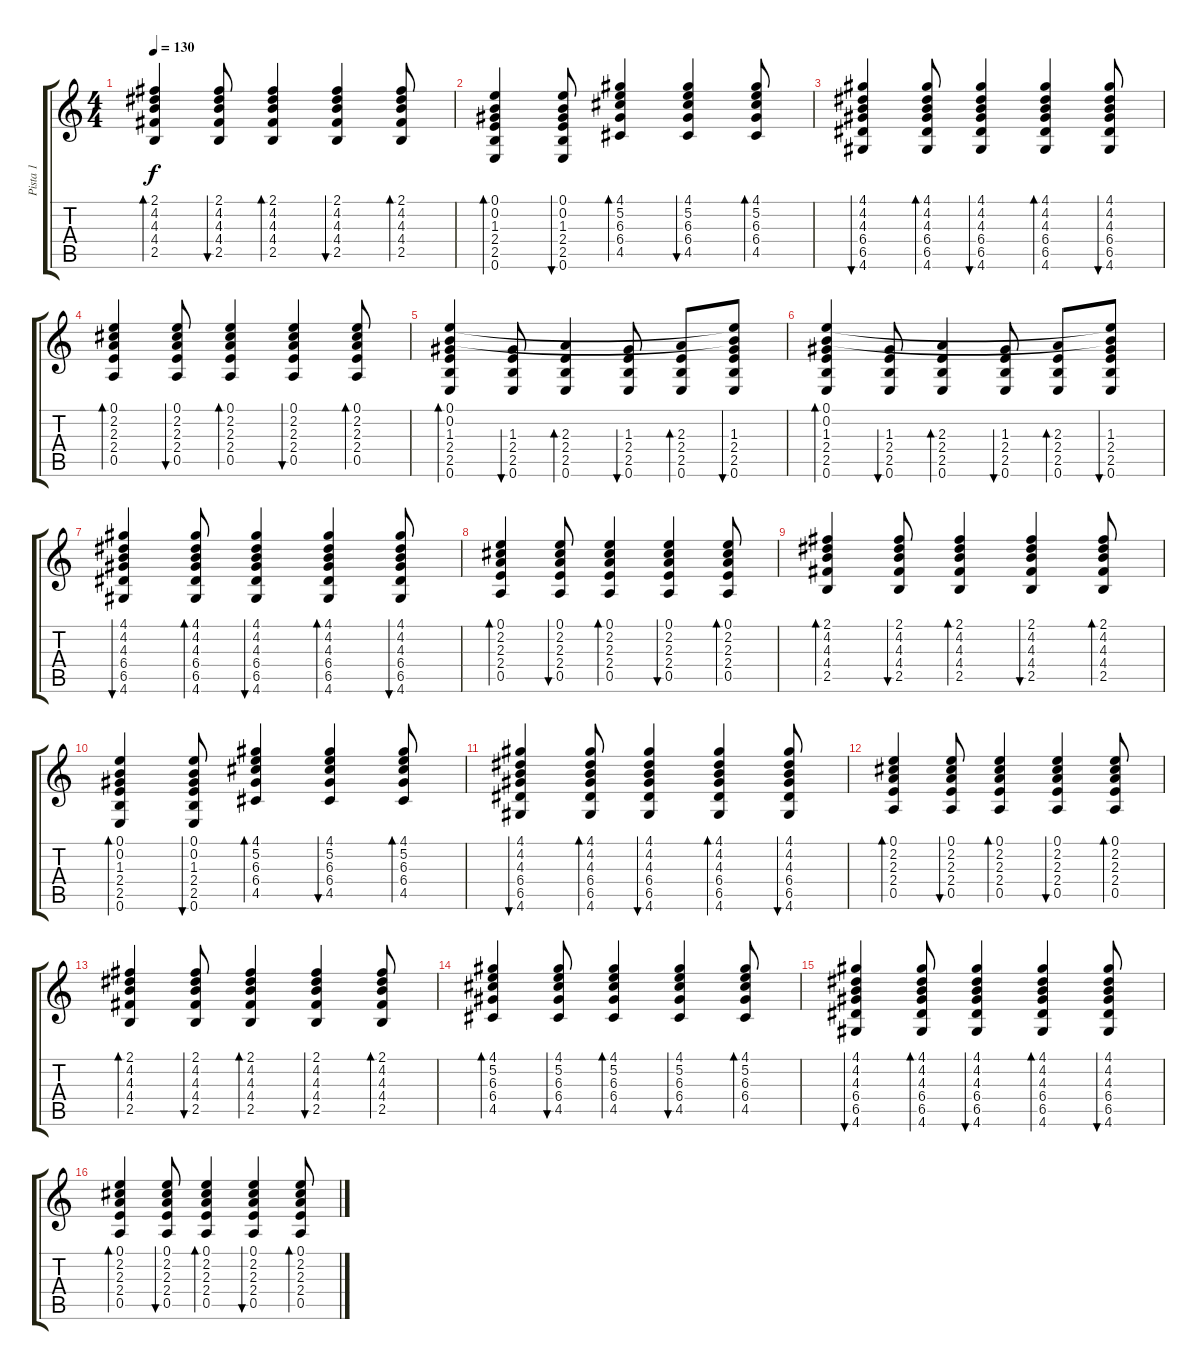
\track ("Pista 1" "Pista 1") {instrument acousticguitarsteel}
\staff {score tabs}
\tuning (E4 B3 G3 D3 A2 E2) {hide}
\ts (4 4)
\tempo 130
\clef g2
\ks c
(2.1 4.2 4.3 4.4 2.5).4{bd 60 dy f} (2.1 4.2 4.3 4.4 2.5).8{bu 60} (2.1 4.2 4.3 4.4 2.5).4{bd 60} (2.1 4.2 4.3 4.4 2.5).4{bu 60} (2.1 4.2 4.3 4.4 2.5).8{bd 60} |
(0.1 0.2 1.3 2.4 2.5 0.6).4{bd 60} (0.1 0.2 1.3 2.4 2.5 0.6).8{bu 60} (4.1 5.2 6.3 6.4 4.5).4{bd 60} (4.1 5.2 6.3 6.4 4.5).4{bu 60} (4.1 5.2 6.3 6.4 4.5).8{bd 60} |
(4.1 4.2 4.3 6.4 6.5 4.6).4{bu 60} (4.1 4.2 4.3 6.4 6.5 4.6).8{bd 60} (4.1 4.2 4.3 6.4 6.5 4.6).4{bu 60} (4.1 4.2 4.3 6.4 6.5 4.6).4{bd 60} (4.1 4.2 4.3 6.4 6.5 4.6).8{bu 60} |
(0.1 2.2 2.3 2.4 0.5).4{bd 60} (0.1 2.2 2.3 2.4 0.5).8{bu 60} (0.1 2.2 2.3 2.4 0.5).4{bd 60} (0.1 2.2 2.3 2.4 0.5).4{bu 60} (0.1 2.2 2.3 2.4 0.5).8{bd 60} |
(0.1 0.2 1.3 2.4 2.5 0.6).4{bd 60} (1.3 2.4 2.5 0.6).8{bu 60} (2.3 2.4 2.5 0.6).4{bd 60} (1.3 2.4 2.5 0.6).8{bu 60} (2.3 2.4 2.5 0.6).8{bd 60} (0.1{t} 0.2{t} 1.3 2.4 2.5 0.6).8{bu 60} |
(0.1 0.2 1.3 2.4 2.5 0.6).4{bd 60} (1.3 2.4 2.5 0.6).8{bu 60} (2.3 2.4 2.5 0.6).4{bd 60} (1.3 2.4 2.5 0.6).8{bu 60} (2.3 2.4 2.5 0.6).8{bd 60} (0.1{t} 0.2{t} 1.3 2.4 2.5 0.6).8{bu 60} |
(4.1 4.2 4.3 6.4 6.5 4.6).4{bu 60} (4.1 4.2 4.3 6.4 6.5 4.6).8{bd 60} (4.1 4.2 4.3 6.4 6.5 4.6).4{bu 60} (4.1 4.2 4.3 6.4 6.5 4.6).4{bd 60} (4.1 4.2 4.3 6.4 6.5 4.6).8{bu 60} |
(0.1 2.2 2.3 2.4 0.5).4{bd 60} (0.1 2.2 2.3 2.4 0.5).8{bu 60} (0.1 2.2 2.3 2.4 0.5).4{bd 60} (0.1 2.2 2.3 2.4 0.5).4{bu 60} (0.1 2.2 2.3 2.4 0.5).8{bd 60} |
(2.1 4.2 4.3 4.4 2.5).4{bd 60} (2.1 4.2 4.3 4.4 2.5).8{bu 60} (2.1 4.2 4.3 4.4 2.5).4{bd 60} (2.1 4.2 4.3 4.4 2.5).4{bu 60} (2.1 4.2 4.3 4.4 2.5).8{bd 60} |
(0.1 0.2 1.3 2.4 2.5 0.6).4{bd 60} (0.1 0.2 1.3 2.4 2.5 0.6).8{bu 60} (4.1 5.2 6.3 6.4 4.5).4{bd 60} (4.1 5.2 6.3 6.4 4.5).4{bu 60} (4.1 5.2 6.3 6.4 4.5).8{bd 60} |
(4.1 4.2 4.3 6.4 6.5 4.6).4{bu 60} (4.1 4.2 4.3 6.4 6.5 4.6).8{bd 60} (4.1 4.2 4.3 6.4 6.5 4.6).4{bu 60} (4.1 4.2 4.3 6.4 6.5 4.6).4{bd 60} (4.1 4.2 4.3 6.4 6.5 4.6).8{bu 60} |
(0.1 2.2 2.3 2.4 0.5).4{bd 60} (0.1 2.2 2.3 2.4 0.5).8{bu 60} (0.1 2.2 2.3 2.4 0.5).4{bd 60} (0.1 2.2 2.3 2.4 0.5).4{bu 60} (0.1 2.2 2.3 2.4 0.5).8{bd 60} |
(2.1 4.2 4.3 4.4 2.5).4{bd 60} (2.1 4.2 4.3 4.4 2.5).8{bu 60} (2.1 4.2 4.3 4.4 2.5).4{bd 60} (2.1 4.2 4.3 4.4 2.5).4{bu 60} (2.1 4.2 4.3 4.4 2.5).8{bd 60} |
(4.1 5.2 6.3 6.4 4.5).4{bd 60} (4.1 5.2 6.3 6.4 4.5).8{bu 60} (4.1 5.2 6.3 6.4 4.5).4{bd 60} (4.1 5.2 6.3 6.4 4.5).4{bu 60} (4.1 5.2 6.3 6.4 4.5).8{bd 60} |
(4.1 4.2 4.3 6.4 6.5 4.6).4{bu 60} (4.1 4.2 4.3 6.4 6.5 4.6).8{bd 60} (4.1 4.2 4.3 6.4 6.5 4.6).4{bu 60} (4.1 4.2 4.3 6.4 6.5 4.6).4{bd 60} (4.1 4.2 4.3 6.4 6.5 4.6).8{bu 60} |
(0.1 2.2 2.3 2.4 0.5).4{bd 60} (0.1 2.2 2.3 2.4 0.5).8{bu 60} (0.1 2.2 2.3 2.4 0.5).4{bd 60} (0.1 2.2 2.3 2.4 0.5).4{bu 60} (0.1 2.2 2.3 2.4 0.5).8{bd 60}
